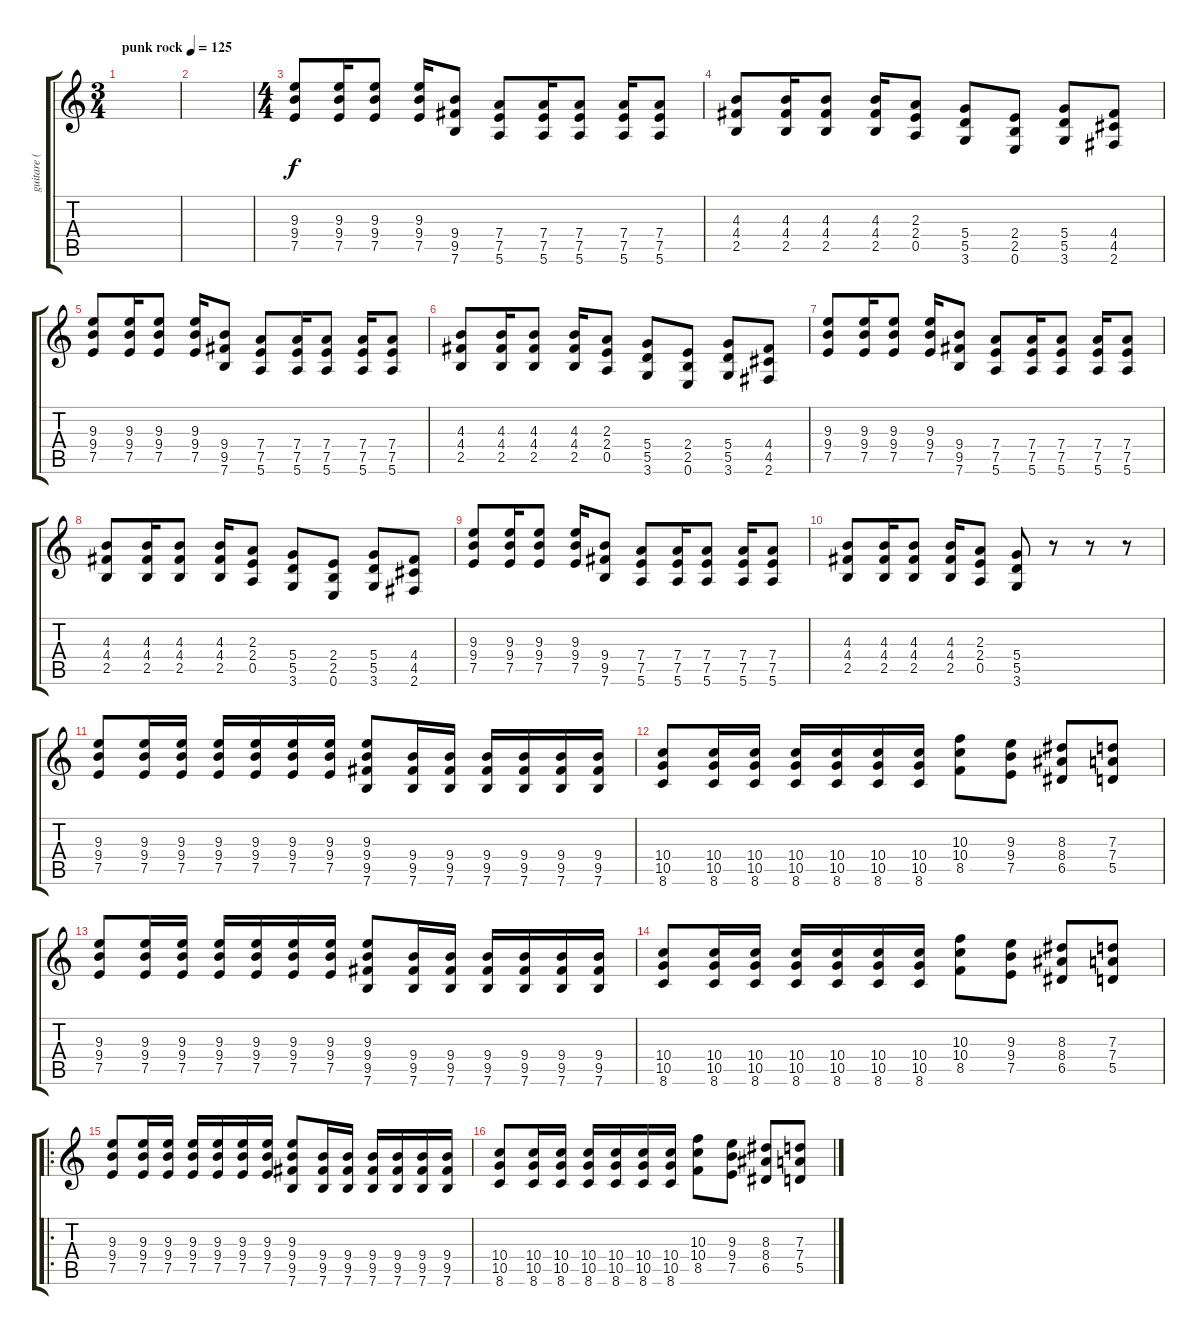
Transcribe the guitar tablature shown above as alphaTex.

\track ("guitare ( Sylvain ) " "guitare ( ") {instrument distortionguitar}
\staff {score tabs}
\tuning (E4 B3 G3 D3 A2 E2) {hide}
\ts (3 4)
\tempo (125 "punk rock")
\clef g2
\ks c
|
|
\ts (4 4)
(9.3 9.4 7.5).8 (9.3 9.4 7.5).16 (9.3 9.4 7.5).8 (9.3 9.4 7.5).16 (9.4 9.5 7.6).8 (7.4 7.5 5.6).8 (7.4 7.5 5.6).16 (7.4 7.5 5.6).8 (7.4 7.5 5.6).16 (7.4 7.5 5.6).8 |
(4.3 4.4 2.5).8 (4.3 4.4 2.5).16 (4.3 4.4 2.5).8 (4.3 4.4 2.5).16 (2.3 2.4 0.5).8 (5.4 5.5 3.6).8 (2.4 2.5 0.6).8 (5.4 5.5 3.6).8 (4.4 4.5 2.6).8 |
(9.3 9.4 7.5).8 (9.3 9.4 7.5).16 (9.3 9.4 7.5).8 (9.3 9.4 7.5).16 (9.4 9.5 7.6).8 (7.4 7.5 5.6).8 (7.4 7.5 5.6).16 (7.4 7.5 5.6).8 (7.4 7.5 5.6).16 (7.4 7.5 5.6).8 |
(4.3 4.4 2.5).8 (4.3 4.4 2.5).16 (4.3 4.4 2.5).8 (4.3 4.4 2.5).16 (2.3 2.4 0.5).8 (5.4 5.5 3.6).8 (2.4 2.5 0.6).8 (5.4 5.5 3.6).8 (4.4 4.5 2.6).8 |
(9.3 9.4 7.5).8 (9.3 9.4 7.5).16 (9.3 9.4 7.5).8 (9.3 9.4 7.5).16 (9.4 9.5 7.6).8 (7.4 7.5 5.6).8 (7.4 7.5 5.6).16 (7.4 7.5 5.6).8 (7.4 7.5 5.6).16 (7.4 7.5 5.6).8 |
(4.3 4.4 2.5).8 (4.3 4.4 2.5).16 (4.3 4.4 2.5).8 (4.3 4.4 2.5).16 (2.3 2.4 0.5).8 (5.4 5.5 3.6).8 (2.4 2.5 0.6).8 (5.4 5.5 3.6).8 (4.4 4.5 2.6).8 |
(9.3 9.4 7.5).8 (9.3 9.4 7.5).16 (9.3 9.4 7.5).8 (9.3 9.4 7.5).16 (9.4 9.5 7.6).8 (7.4 7.5 5.6).8 (7.4 7.5 5.6).16 (7.4 7.5 5.6).8 (7.4 7.5 5.6).16 (7.4 7.5 5.6).8 |
(4.3 4.4 2.5).8 (4.3 4.4 2.5).16 (4.3 4.4 2.5).8 (4.3 4.4 2.5).16 (2.3 2.4 0.5).8 (5.4 5.5 3.6).8 r.8 r.8 r.8 |
(9.3 9.4 7.5).8 (9.3 9.4 7.5).16 (9.3 9.4 7.5).16 (9.3 9.4 7.5).16 (9.3 9.4 7.5).16 (9.3 9.4 7.5).16 (9.3 9.4 7.5).16 (9.3 9.4 9.5 7.6).8 (9.4 9.5 7.6).16 (9.4 9.5 7.6).16 (9.4 9.5 7.6).16 (9.4 9.5 7.6).16 (9.4 9.5 7.6).16 (9.4 9.5 7.6).16 |
(10.4 10.5 8.6).8 (10.4 10.5 8.6).16 (10.4 10.5 8.6).16 (10.4 10.5 8.6).16 (10.4 10.5 8.6).16 (10.4 10.5 8.6).16 (10.4 10.5 8.6).16 (10.3 10.4 8.5).8 (9.3 9.4 7.5).8 (8.3 8.4 6.5).8 (7.3 7.4 5.5).8 |
(9.3 9.4 7.5).8 (9.3 9.4 7.5).16 (9.3 9.4 7.5).16 (9.3 9.4 7.5).16 (9.3 9.4 7.5).16 (9.3 9.4 7.5).16 (9.3 9.4 7.5).16 (9.3 9.4 9.5 7.6).8 (9.4 9.5 7.6).16 (9.4 9.5 7.6).16 (9.4 9.5 7.6).16 (9.4 9.5 7.6).16 (9.4 9.5 7.6).16 (9.4 9.5 7.6).16 |
(10.4 10.5 8.6).8 (10.4 10.5 8.6).16 (10.4 10.5 8.6).16 (10.4 10.5 8.6).16 (10.4 10.5 8.6).16 (10.4 10.5 8.6).16 (10.4 10.5 8.6).16 (10.3 10.4 8.5).8 (9.3 9.4 7.5).8 (8.3 8.4 6.5).8 (7.3 7.4 5.5).8 |
\ro
(9.3 9.4 7.5).8 (9.3 9.4 7.5).16 (9.3 9.4 7.5).16 (9.3 9.4 7.5).16 (9.3 9.4 7.5).16 (9.3 9.4 7.5).16 (9.3 9.4 7.5).16 (9.3 9.4 9.5 7.6).8 (9.4 9.5 7.6).16 (9.4 9.5 7.6).16 (9.4 9.5 7.6).16 (9.4 9.5 7.6).16 (9.4 9.5 7.6).16 (9.4 9.5 7.6).16 |
(10.4 10.5 8.6).8 (10.4 10.5 8.6).16 (10.4 10.5 8.6).16 (10.4 10.5 8.6).16 (10.4 10.5 8.6).16 (10.4 10.5 8.6).16 (10.4 10.5 8.6).16 (10.3 10.4 8.5).8 (9.3 9.4 7.5).8 (8.3 8.4 6.5).8 (7.3 7.4 5.5).8
